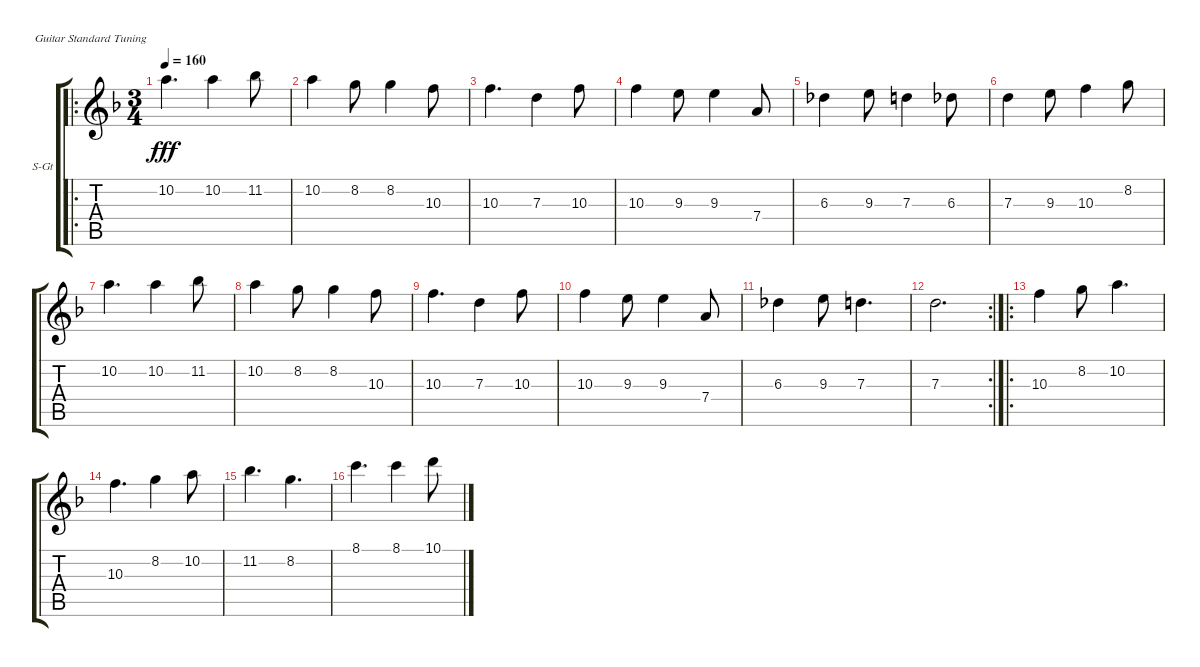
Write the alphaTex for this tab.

\defaultSystemsLayout 4
\bracketExtendMode groupsimilarinstruments
\firstSystemTrackNameOrientation horizontal
\otherSystemsTrackNameOrientation horizontal
\track ("Steel Guitar" "S-Gt") {instrument acousticguitarsteel}
\staff {score tabs}
\tuning (E4 B3 G3 D3 A2 E2)
\ro
\ts (3 4)
\tempo 160
\clef g2
\ks dminor
10.2.4{d dy fff instrument acousticguitarsteel} 10.2.4 11.2.8 |
10.2.4 8.2.8 8.2.4 10.3.8 |
10.3.4{d} 7.3.4 10.3.8 |
10.3.4 9.3.8 9.3.4 7.4.8 |
6.3.4 9.3.8 7.3.4 6.3.8 |
7.3.4 9.3.8 10.3.4 8.2.8 |
10.2.4{d} 10.2.4 11.2.8 |
10.2.4 8.2.8 8.2.4 10.3.8 |
10.3.4{d} 7.3.4 10.3.8 |
10.3.4 9.3.8 9.3.4 7.4.8 |
6.3.4 9.3.8 7.3.4{d} |
\rc 2
7.3.2{d} |
\ro
10.3.4 8.2.8 10.2.4{d} |
10.3.4{d} 8.2.4 10.2.8 |
11.2.4{d} 8.2.4{d} |
8.1.4{d} 8.1.4 10.1.8
